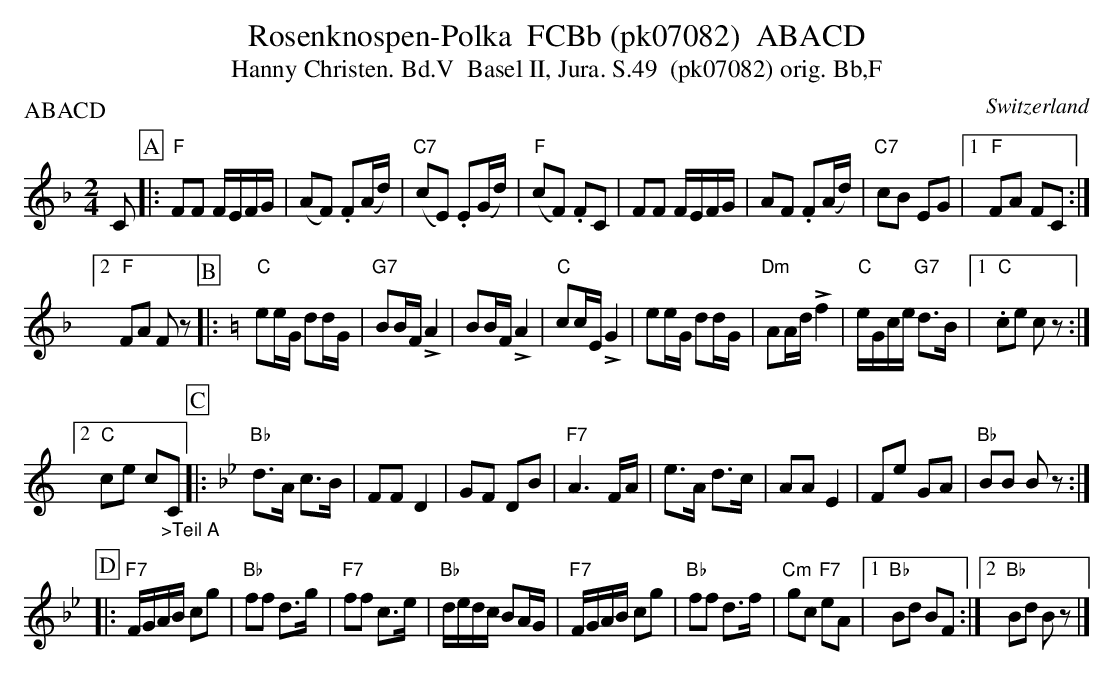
X:1
T:Rosenknospen-Polka  FCBb (pk07082)  ABACD
T:Hanny Christen. Bd.V  Basel II, Jura. S.49  (pk07082) orig. Bb,F
P:ABACD
M:2/4
L:1/16
O:Switzerland
K:F major
C2 [P:A] |: "F"F2F2 FEFG | (A2F2) .F2(Ad) | ("C7"c2E2) .E2(Gd) | ("F"c2F2) .F2C2 | F2F2 FEFG | A2F2 .F2(Ad) | "C7"c2B2 E2G2 |1 "F"F2A2 F2C2 :|2
"F"F2A2 F2z2 [P:B] |: [K:C]  "C"e2eG d2dG | "G7"B2BF !>!A4 | B2BF !>!A4  | "C"c2cE!>!G4 | e2eG d2dG | "Dm"A2Ad !>!f4 | "C"eGce "G7"d3B |1. "C"c2e2 c2z2 :|2
"C"c2e2 c2"_>Teil A"C2 [P:C] |: [K:Bb] [L:1/8]  "Bb"d>A c>B | FFD2 | GF DB | "F7"A3F/A/ | e>A d>c | AAE2 | Fe GA | "Bb"BB Bz :|
[P:D] |: "F7"F/G/A/B/ cg | "Bb"ff d>g | "F7"ff c>e | "Bb"d/e/d/c/ BA/G/ | "F7"F/G/A/B/ cg | "Bb"ff d>f | "Cm"gc "F7"eA |1 "Bb"Bd BF :|2 "Bb"Bd Bz |]
W:
